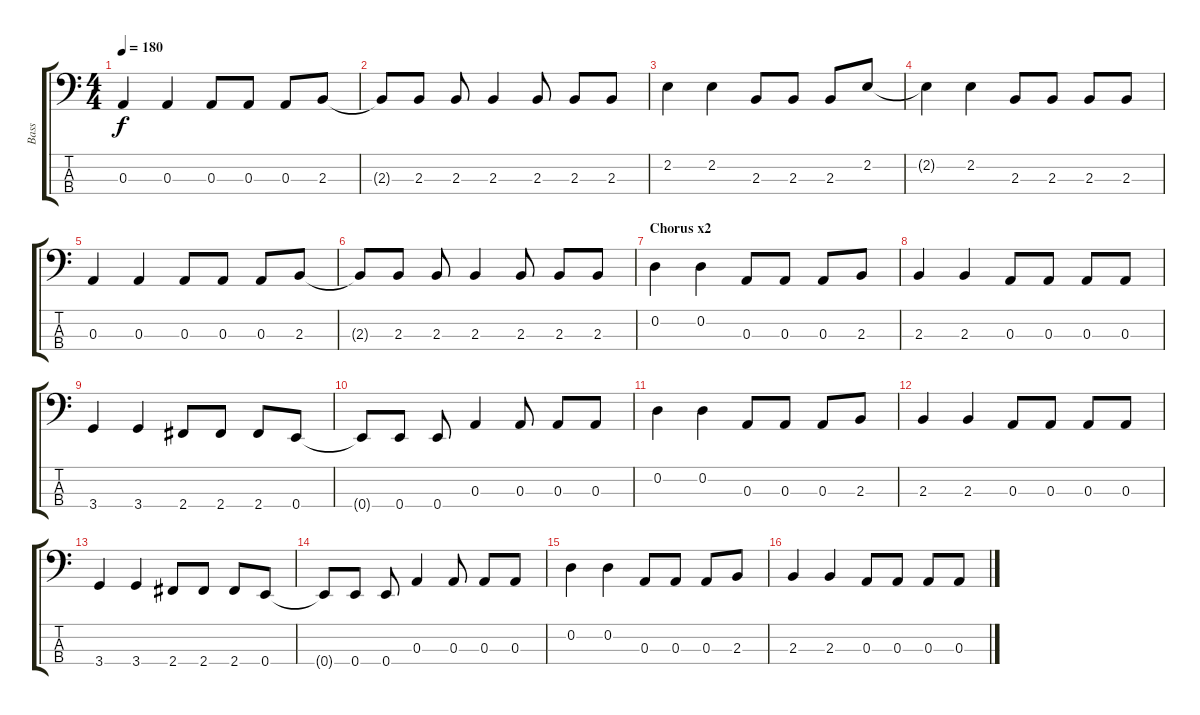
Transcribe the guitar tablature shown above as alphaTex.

\track ("Bass" "Bass") {instrument electricbassfinger}
\staff {score tabs}
\tuning (G2 D2 A1 E1) {hide}
\ts (4 4)
\tempo 180
\clef f4
\ks c
0.3.4{dy f} 0.3.4 0.3.8 0.3.8 0.3.8 2.3.8 |
2.3{t}.8 2.3.8 2.3.8 2.3.4 2.3.8 2.3.8 2.3.8 |
2.2.4 2.2.4 2.3.8 2.3.8 2.3.8 2.2.8 |
2.2{t}.4 2.2.4 2.3.8 2.3.8 2.3.8 2.3.8 |
0.3.4 0.3.4 0.3.8 0.3.8 0.3.8 2.3.8 |
2.3{t}.8 2.3.8 2.3.8 2.3.4 2.3.8 2.3.8 2.3.8 |
\section ("" "Chorus x2")
0.2.4 0.2.4 0.3.8 0.3.8 0.3.8 2.3.8 |
2.3.4 2.3.4 0.3.8 0.3.8 0.3.8 0.3.8 |
3.4.4 3.4.4 2.4.8 2.4.8 2.4.8 0.4.8 |
0.4{t}.8 0.4.8 0.4.8 0.3.4 0.3.8 0.3.8 0.3.8 |
0.2.4 0.2.4 0.3.8 0.3.8 0.3.8 2.3.8 |
2.3.4 2.3.4 0.3.8 0.3.8 0.3.8 0.3.8 |
3.4.4 3.4.4 2.4.8 2.4.8 2.4.8 0.4.8 |
0.4{t}.8 0.4.8 0.4.8 0.3.4 0.3.8 0.3.8 0.3.8 |
0.2.4 0.2.4 0.3.8 0.3.8 0.3.8 2.3.8 |
2.3.4 2.3.4 0.3.8 0.3.8 0.3.8 0.3.8
